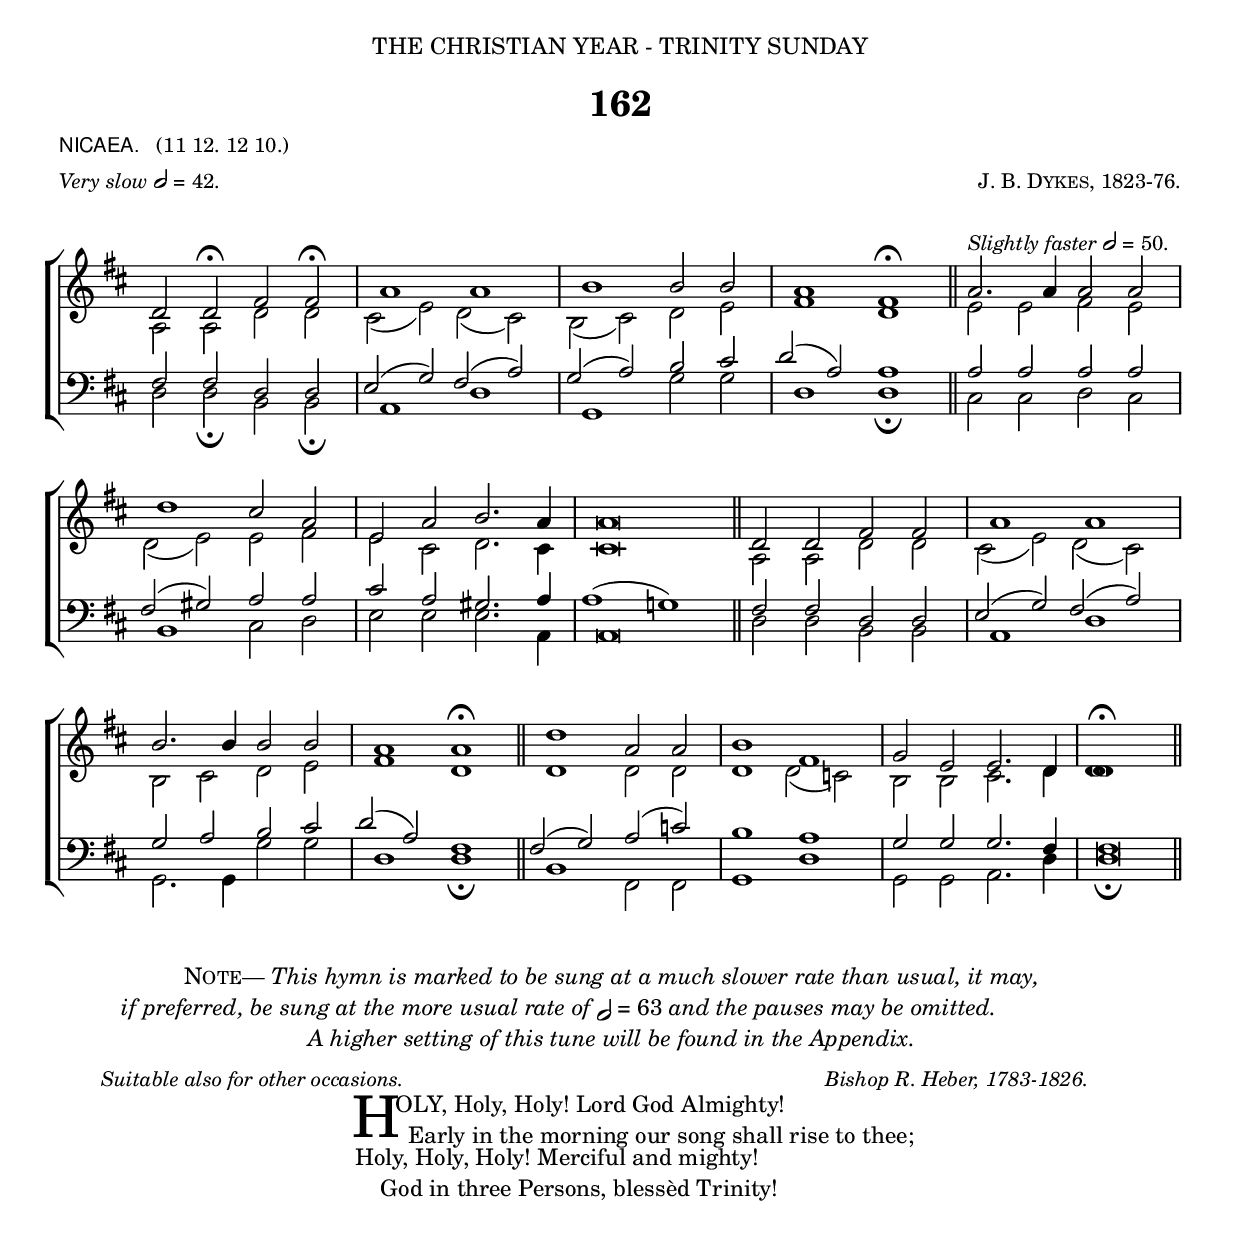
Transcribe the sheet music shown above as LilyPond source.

%%%% 262.png
%%%% Hymn 162. Nicaea. Holy, Holy, Holy! Lord God Almighty!
%%%% Rev 2

\version "2.10"

\header {
  dedication = \markup {  \center-align { "THE CHRISTIAN YEAR - TRINITY SUNDAY"
	\hspace #0.1 }}	
	
	title = "162"   
  
  poet = \markup { \small {  \line { \sans { "NICAEA."} \hspace #1 \roman {"(11 12. 12 10.)"}} }}
  
  %meter = \markup { \small { \italic {Very slow} \fontsize #-5 \general-align #Y #DOWN \note #"2" #1 = 42. } }
  
   meter = \markup { \small { \italic {Very slow} \general-align #Y #DOWN \note #"2" #0.5 = 42. } }
  
  
  arranger = \markup { \small \smallCaps "J. B. Dykes, 1823-76." }
  
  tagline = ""
}

%%%%%%%%%%%%%%%%%%%%%%%%%%% Macros

%%% prints a breve notehead comprising a left side vertical bar then a semibreve.  This is used in conjunction with
%%% rightbreve to produce a partially merged pair of breves as found in the last measure (soprano and alto) of this piece. 
%%% If regular breve symbols are used and merged, the left bar of the breve on the right side (alto) would overlap and cut through 
%%% the notehead of the breve on the left side (soprano).
%%% This macro works by replacing the glyph of a printed out by a regular breve. E.g. \leftbreve g\breve to print a G breve with only the left hand bar.

leftbreve =  { \once \override Voice.NoteHead #'stencil = #ly:text-interface::print 
               \once \override Voice.NoteHead #'text =  
	       \markup { \hspace #-0.8 \filled-box #'(0 . 0.2) #'(-0.5 . 0.5 ) #0 \hspace #-1.3 \musicglyph #"noteheads.s0" } 
}

%%% rightbreve prints a breve notehead comprising a semibreve then a vertical bar on the right side.  

rightbreve =  { \once \override Voice.NoteHead #'stencil = #ly:text-interface::print 
                \once \override Voice.NoteHead #'text =  
		\markup { \hspace #-0.8 \musicglyph #"noteheads.s0" \hspace #-1.3 \filled-box #'(0 . 0.2) #'(-0.5 . 0.5 ) #0  } 
}

%%% merge. Macro to pull note slightly leftwards.  Used to produce those partially merged wholenotes 

merge = \once \override NoteColumn #'force-hshift = #-0.05		  

%%generates the breathmarks
breathmark = {	
	      \override Score.RehearsalMark #'break-visibility = #begin-of-line-invisible 
	      \override Score.RehearsalMark #'Y-offset = #'4.0 
	      \override Score.RehearsalMark #'X-offset = #'-0.5
	      \mark \markup { \fontsize #4 ","}
}	      
	      
%% Used to pull a note left. Used when a slurred note pair straddles a longer note above when notecolumn force-hshift does not work 		 
straddle =  { \once \override Score.SeparationItem #'padding = #2
              \once \override NoteHead #'X-offset = #-1.2
              \once \override Stem #'X-offset = #-1.2 }

%% Used to pull an upstem note left. Used when a slurred note pair straddles a longer note below and when notecolumn force-hshift does not work 
topstraddle = { \once \override Score.SeparationItem #'padding = #2
              \once \override NoteHead #'X-offset = #-1.5 
              \once \override Stem #'X-offset = #-0.2 }	      
	      
%%%%%%%%%%%%%%%%%%%%%%%%%%% End of macro definitions

%%% SATB voices

global = {
  \time 4/2
  \key d \major
  \set Staff.midiInstrument = "church organ"
}

soprano = \relative c' { 
  \override Score.MetronomeMark #'transparent = ##t 	
  \tempo 2=46 d2 d2 ^\fermata  fis2 fis2 ^\fermata | a1 a1 | b1 b2 b2 | a1 fis1 ^\fermata \bar "||" 
  \tempo 2=50 a2. ^\markup { \small { \italic "Slightly faster" \general-align #Y #DOWN \note #"2" #0.5 = 50.}} a4 a2 a2 | \break
  d1 cis2 a2 | e2 a2 b2. a4 | a\breve \bar "||" d,2 d2 fis2 fis2 | a1 a1 | \break
  b2. b4 b2 b2 | a1 a1 ^\fermata \bar "||" d1 a2 a2 | b1 fis1 | g2 e2 e2. d4 | \leftbreve d\breve ^\fermata \bar "||"
} 
   
alto = \relative c' {  
  a2 a2 d2 d2 | \straddle cis2( e2) \straddle d2( cis2) | \straddle b2( cis2) d2 e2 | fis1 d1 \bar "||" e2 e2 fis2 e2 |
  \straddle d2( e2) e2 fis2 | e2 cis2 d2. cis4 | cis\breve \bar "||" a2 a2 d2 d2 | \straddle cis2( e2) \straddle d2( cis2) |
  b2 cis2 d2 e2 | fis1 d1 \bar "||" d1 d2 d2 | d1 \straddle d2( c2) | b2 b2 cis2. d4 | \merge \rightbreve d\breve \bar "||"
}

tenor = \relative c {\clef bass 
  fis2 fis2 d2 d2 | \topstraddle e2( g2) \topstraddle fis2( a2) | \topstraddle g2( a2) b2 cis2 | \topstraddle d2( a2) a1 \bar "||" a2 a2 a2 a2 |
  \topstraddle fis2( gis2) a2 a2 | cis2 a2 gis2. a4 | \topstraddle a1( g!1) \bar "||" fis2 fis2 d2 d2 | \topstraddle e2( g2) \topstraddle fis2( a2) |
  g2 a2 b2 cis2 | \topstraddle d2( a2) fis1 \bar "||" \topstraddle fis2( g2) a2( c2) | b1 a1 | g2 g2 g2. fis4 | fis\breve \bar "||"
}

bass = \relative c {\clef bass 
  d2 d2 _\fermata b2 b2 _\fermata | a1 d1 | g,1 g'2 g2 | d1 d1 _\fermata \bar "||" cis2 cis2 d2 cis2 |
  b1 cis2 d2 | e2 e2 e2. a,4 | a\breve \bar "||" d2 d2 b2 b2 | a1 d1 |
  g,2. g4 g'2 g2 | d1 d1 _\fermata \bar "||" b1 fis2 fis2 | g1 d'1 | g,2 g2 a2. d4 | d\breve _\fermata \bar "||"
}


#(ly:set-option 'point-and-click #f)

\paper {
  #(set-paper-size "a4")
%  annotate-spacing = ##t
  print-page-number = ##f
  ragged-last-bottom = ##t
  ragged-bottom = ##t
}

\book{

%%% Score block	

\score{
\new ChoirStaff	
<<
	\context Staff = upper << 
	\context Voice = sopranos { \voiceOne \global \soprano }
	\context Voice = altos    { \voiceTwo \global \alto }
	                      >>
	\context Staff = lower <<
	\context Voice = tenors { \voiceOne \global \tenor }
	\context Voice = basses { \voiceTwo \global \bass }
			        >>
>>
\layout {
		indent=0
		\context { \Score \remove "Bar_number_engraver" }
		\context { \Staff \remove "Time_signature_engraver" }
		\context { \Score \remove "Mark_engraver"  }
                \context { \Staff \consists "Mark_engraver"  }
	} %% close layout

\midi { }      
  	
} %%% score bracket

%%% Hymn notes markup

\markup { \hspace #6 \column { 
	       \line { \hspace #6 \smallCaps "Note" \hspace #-1.2 ".—" \italic "This hymn is marked to be sung at a much slower rate than usual, it may," }
	       \line { \italic "if preferred, be sung at the more usual rate of" \note #"2" #0.5 "= 63" \italic "and the pauses may be omitted." }
	       \line { \hspace #18 \italic "A higher setting of this tune will be found in the Appendix." }
}}   
	       
\markup { "        " } %%% force some blank space.

\markup { "        " } %%% force some blank space.

%%% Lyric attributions and titles

\markup { \small { \hspace #4 \italic "Suitable also for other occasions." \hspace #40 \italic "Bishop R. Heber, 1783-1826." }}


%%% Lyrics

\markup { \hspace #26 %%add space as necc. to center the column
          \column { %% super column of everything
	              \column { %%stanza 1 is a column of 2 lines  
	                  \line { \hspace #2.2 \column { \lower #2.4 \fontsize #8 "H" }   %%Drop Cap goes here
				  \hspace #-1.0    %% adjust this if other letters are too far from Drop Cap
				  \column  { \raise #0.0 "OLY, Holy, Holy! Lord God Almighty!"
			                               "  Early in the morning our song shall rise to thee;" } }          
	                  \line {  \hspace #2.5  %%adjust hspace until this line left edge is flush with Drop Cap
				   \lower  #1.56  %%adjust this until the line spacing looks right
				   \column {   
					   "Holy, Holy, Holy! Merciful and mighty!"
					   "    God in three Persons, blessèd Trinity!"
			  		}}
		      } %%% end verse 1			
	  } %%% end supercolumn
} %%% end markup	  
       
       
%%fake score block to occupy space and force a pagebreak.  Can't think of a better way of doing this.
\score{
	{s4 }
\header { breakbefore = ##f piece = ##f opus = ##f tagline = ##f }
\layout{	
	\context { \Staff
		\remove Time_signature_engraver
		\remove Key_engraver
		\remove Clef_engraver
		\remove Staff_symbol_engraver
}}}

%%% Second page
%%% continuation of  lyrics

\markup { \hspace #26   %%add space as necc. to center the column  
		\column { 
			\hspace #1  % adds vertical spacing between verses  
           		\line { "2  "
			   \column {	     
				   "Holy, Holy, Holy! all the Saints adore thee,"
				   "    Casting down their golden crowns around the glassy sea;"
				   "Cherubim and Seraphim falling down before thee,"
				   "    Which wert, and art, and evermore shalt be."
				   "                " %%% adds vertical spacing between verses
			}}
           		\line { "3  "
			   \column {	     
				   "Holy, Holy, Holy! though the darkness hide thee,"
				   "    Though the eye of sinful man thy glory may not see,"
				   "Only thou art holy, there is none beside thee"
				   "    Perfect in power, in love, and purity."
				   "                " %%% adds vertical spacing between verses
			}}
           		\line { \hspace #-10.2 \italic "Unison.  " "4. "
			   \column {	     
				   "Holy, Holy, Holy! Lord God Almighty!"
				   "    All thy works shall praise thy name, in earth, and sky, and sea;"
				   "Holy, Holy, Holy! Merciful and mighty!"
				   "    God in three Persons, blessèd Trinity!     Amen."
			}}
	  }
} %%% lyric markup bracket


%%% Amen score block
\score{
  \new ChoirStaff
   <<
        \context Staff = upper \with { fontSize = #-3  \override StaffSymbol #'staff-space = #(magstep -2) }  
	                      << 
	\context Voice = "sopranos" { \relative c' { \clef treble \global \voiceOne d1 d1 \bar "||" }}
	\context Voice = "altos"    { \relative c' {  \clef treble \global \voiceTwo b1 a1 \bar "||" }}
	                      >>
			      
	\context Lyrics \lyricsto "altos" { \override LyricText #'font-size = #-1 A -- men. }
	
	\context Staff = lower \with { fontSize = #-3  \override StaffSymbol #'staff-space = #(magstep -2) }  
	                       <<
	\context Voice = "tenors" { \relative c { \clef bass \global \voiceThree g'1 fis1 \bar "||" }}
	\context Voice = "basses" { \relative c { \clef bass \global \voiceFour  g1 d'1 \bar "||" }}
			        >> 
  >>			      
\header { breakbefore = ##f piece = " " opus = " " }
\layout { 
	\context { \Score timing = ##f }
	ragged-right = ##t
	indent = 15\cm
	\context { \Staff \remove Time_signature_engraver }

       }

\midi { \context { \Score tempoWholesPerMinute = #(ly:make-moment 42 2) }}  %%Amen midi       
       
}  


} %%% book bracket
